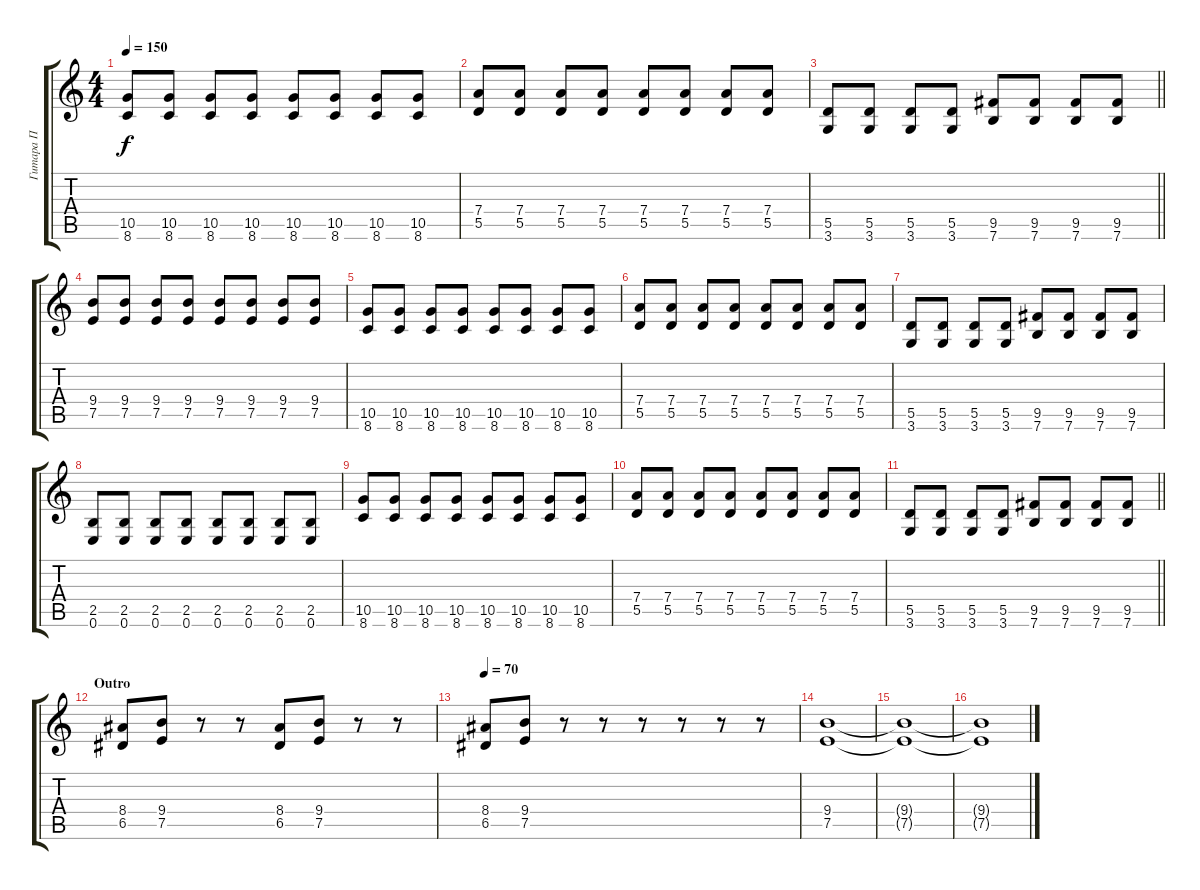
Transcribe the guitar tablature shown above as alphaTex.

\track ("Гитара П" "Гитара П") {instrument distortionguitar}
\staff {score tabs}
\tuning (E4 B3 G3 D3 A2 E2) {hide}
\ts (4 4)
\tempo 150
\clef g2
\ks c
(10.5 8.6).8{dy f} (10.5 8.6).8 (10.5 8.6).8 (10.5 8.6).8 (10.5 8.6).8 (10.5 8.6).8 (10.5 8.6).8 (10.5 8.6).8 |
(7.4 5.5).8 (7.4 5.5).8 (7.4 5.5).8 (7.4 5.5).8 (7.4 5.5).8 (7.4 5.5).8 (7.4 5.5).8 (7.4 5.5).8 |
\barLineRight lightlight
(5.5 3.6).8 (5.5 3.6).8 (5.5 3.6).8 (5.5 3.6).8 (9.5 7.6).8 (9.5 7.6).8 (9.5 7.6).8 (9.5 7.6).8 |
\section ("" " ")
(9.4 7.5).8 (9.4 7.5).8 (9.4 7.5).8 (9.4 7.5).8 (9.4 7.5).8 (9.4 7.5).8 (9.4 7.5).8 (9.4 7.5).8 |
(10.5 8.6).8 (10.5 8.6).8 (10.5 8.6).8 (10.5 8.6).8 (10.5 8.6).8 (10.5 8.6).8 (10.5 8.6).8 (10.5 8.6).8 |
(7.4 5.5).8 (7.4 5.5).8 (7.4 5.5).8 (7.4 5.5).8 (7.4 5.5).8 (7.4 5.5).8 (7.4 5.5).8 (7.4 5.5).8 |
(5.5 3.6).8 (5.5 3.6).8 (5.5 3.6).8 (5.5 3.6).8 (9.5 7.6).8 (9.5 7.6).8 (9.5 7.6).8 (9.5 7.6).8 |
(2.5 0.6).8 (2.5 0.6).8 (2.5 0.6).8 (2.5 0.6).8 (2.5 0.6).8 (2.5 0.6).8 (2.5 0.6).8 (2.5 0.6).8 |
(10.5 8.6).8 (10.5 8.6).8 (10.5 8.6).8 (10.5 8.6).8 (10.5 8.6).8 (10.5 8.6).8 (10.5 8.6).8 (10.5 8.6).8 |
(7.4 5.5).8 (7.4 5.5).8 (7.4 5.5).8 (7.4 5.5).8 (7.4 5.5).8 (7.4 5.5).8 (7.4 5.5).8 (7.4 5.5).8 |
\barLineRight lightlight
(5.5 3.6).8 (5.5 3.6).8 (5.5 3.6).8 (5.5 3.6).8 (9.5 7.6).8 (9.5 7.6).8 (9.5 7.6).8 (9.5 7.6).8 |
\section ("" "Outro")
(8.4 6.5).8 (9.4 7.5).8 r.8 r.8 (8.4 6.5).8 (9.4 7.5).8 r.8 r.8 |
\tempo 70
(8.4 6.5).8 (9.4 7.5).8 r.8 r.8 r.8 r.8 r.8 r.8 |
(9.4 7.5).1 |
(9.4{t} 7.5{t}).1 |
(9.4{t} 7.5{t}).1
